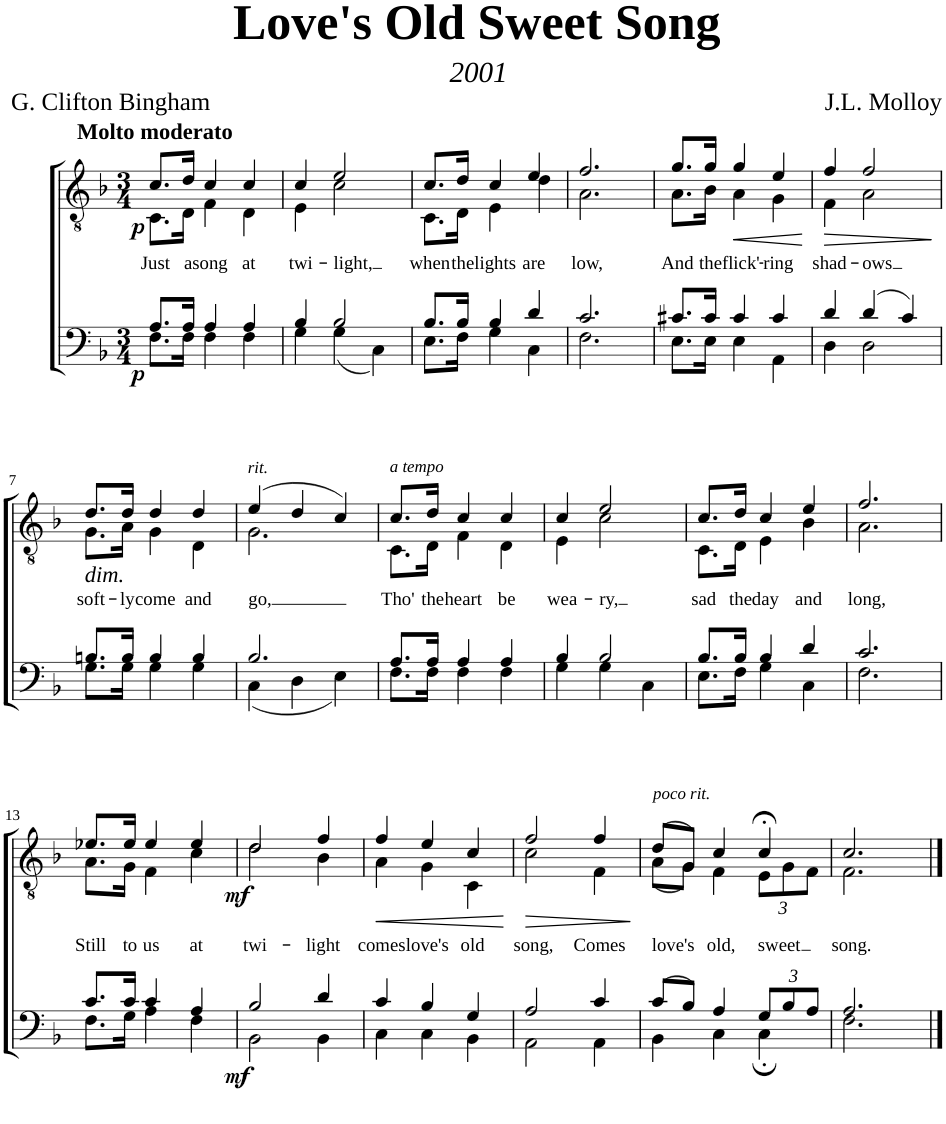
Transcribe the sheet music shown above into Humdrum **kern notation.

**kern	**dynam	**kern	**text	**dynam
*part2	*part2	*part1	*part1	*part1
*staff2	*staff2	*staff1	*staff1	*staff1
*I"Piano	*	*I"Piano	*	*
*I'Pno	*	*I'Pno	*	*
*clefF4	*	*clefGv2	*	*
*k[b-]	*	*k[b-]	*	*
*M3/4	*	*M3/4	*	*
=1	=1	=1	=1	=1
*^	*	*	*	*
!	!	!	!LO:TX:a:B:t=Molto moderato	!	!
!	!	!LO:DY:b	!	!LO:LY:b	!LO:DY:b
*	*	*	*^	*	*
8.A/L	8.F\L	p	8.c/L	8.C\L	Just	p
!	!	!	!	!	!LO:LY:b	!
16A/Jk	16F\Jk	.	16d/Jk	16D\Jk	a	.
!	!	!	!	!	!LO:LY:b	!
4A/	4F\	.	4c/	4F\	song	.
!	!	!	!	!	!LO:LY:b	!
4A/	4F\	.	4c/	4D\	at	.
=2	=2	=2	=2	=2	=2	=2
!	!	!	!	!	!LO:LY:b	!
4B-/	4G\	.	4c/	4E\	twi-	.
!	!	!	!	!	!LO:LY:b	!
2B-/	(4G\	.	2e/	2c\	-light,	.
.	4C\)	.	.	.	.	.
=3	=3	=3	=3	=3	=3	=3
!	!	!	!	!	!LO:LY:b	!
8.B-/L	8.E\L	.	8.c/L	8.C\L	when	.
!	!	!	!	!	!LO:LY:b	!
16B-/Jk	16F\Jk	.	16d/Jk	16D\Jk	the	.
!	!	!	!	!	!LO:LY:b	!
4B-/	4G\	.	4c/	4E\	lights	.
!	!	!	!	!	!LO:LY:b	!
4d/	4C\	.	4e/	4d\	are	.
=4	=4	=4	=4	=4	=4	=4
!	!	!	!	!	!LO:LY:b	!
2.c/	2.F\	.	2.f/	2.A\	low,	.
=5	=5	=5	=5	=5	=5	=5
!	!	!	!	!	!LO:LY:b	!
8.c#X/L	8.E\L	.	8.g/L	8.A\L	And	.
!	!	!	!	!	!LO:LY:b	!
16c#/Jk	16E\Jk	.	16g/Jk	16B-\Jk	the	.
!	!	!	!	!	!LO:LY:b	!LO:HP:b
4c#/	4E\	.	4g/	4A\	flick'-	<
!	!	!	!	!	!LO:LY:b	!
4c#/	4AA\	.	4e/	4G\	-ring	.
*v	*v	*	*	*	*	*
*	*	*v	*v	*	*
.	.	.	.	[
=6	=6	=6	=6	=6
*^	*	*	*	*
!	!	!	!	!LO:LY:b	!LO:HP:b
*	*	*	*^	*	*
4d/	4D\	.	4f/	4F\	shad-	>
!	!	!	!	!	!LO:LY:b	!
(4d/	2D\	.	2f/	2A\	-ows	.
4c/)	.	.	.	.	.	.
*v	*v	*	*	*	*	*
*	*	*v	*v	*	*
.	.	.	.	]
!!LO:LB:g=z
=7	=7	=7	=7	=7
*^	*	*	*	*
!	!	!	!LO:TX:b:i:t=dim.	!	!
!	!	!	!	!LO:LY:b	!
*	*	*	*^	*	*
8.Bn/L	8.G\L	.	8.d/L	8.G\L	soft-	.
!	!	!	!	!	!LO:LY:b	!
16B/Jk	16G\Jk	.	16d/Jk	16A\Jk	-ly	.
!	!	!	!	!	!LO:LY:b	!
4B/	4G\	.	4d/	4G\	come	.
!	!	!	!	!	!LO:LY:b	!
4B/	4G\	.	4d/	4D\	and	.
=8	=8	=8	=8	=8	=8	=8
!	!	!	!LO:TX:a:i:t=rit.	!	!	!
!	!	!	!	!	!LO:LY:b	!
2.B-/	(4C\	.	(4e/	2.G\	go,	.
.	4D\	.	4d/	.	.	.
.	4E\)	.	4c/)	.	.	.
=9	=9	=9	=9	=9	=9	=9
!	!	!	!LO:TX:a:i:t=a tempo	!	!	!
!	!	!	!	!	!LO:LY:b	!
8.A/L	8.F\L	.	8.c/L	8.C\L	Tho'	.
!	!	!	!	!	!LO:LY:b	!
16A/Jk	16F\Jk	.	16d/Jk	16D\Jk	the	.
!	!	!	!	!	!LO:LY:b	!
4A/	4F\	.	4c/	4F\	heart	.
!	!	!	!	!	!LO:LY:b	!
4A/	4F\	.	4c/	4D\	be	.
=10	=10	=10	=10	=10	=10	=10
!	!	!	!	!	!LO:LY:b	!
4B-/	4G\	.	4c/	4E\	wea-	.
!	!	!	!	!	!LO:LY:b	!
2B-/	4G\	.	2e/	2c\	-ry,	.
.	4C\	.	.	.	.	.
=11	=11	=11	=11	=11	=11	=11
!	!	!	!	!	!LO:LY:b	!
8.B-/L	8.E\L	.	8.c/L	8.C\L	sad	.
!	!	!	!	!	!LO:LY:b	!
16B-/Jk	16F\Jk	.	16d/Jk	16D\Jk	the	.
!	!	!	!	!	!LO:LY:b	!
4B-/	4G\	.	4c/	4E\	day	.
!	!	!	!	!	!LO:LY:b	!
4d/	4C\	.	4e/	4B-\	and	.
=12	=12	=12	=12	=12	=12	=12
!	!	!	!	!	!LO:LY:b	!
2.c/	2.F\	.	2.f/	2.A\	long,	.
!!LO:LB:g=z	!!
=13	=13	=13	=13	=13	=13	=13
!	!	!	!	!	!LO:LY:b	!
8.c/L	8.F\L	.	8.e-X/L	8.A\L	Still	.
!	!	!	!	!	!LO:LY:b	!
16c/Jk	16G\Jk	.	16e-/Jk	16G\Jk	to	.
!	!	!	!	!	!LO:LY:b	!
4c/	4A\	.	4e-/	4F\	us	.
!	!	!	!	!	!LO:LY:b	!
4A/	4F\	.	4e-/	4c\	at	.
=14	=14	=14	=14	=14	=14	=14
!	!	!LO:DY:b	!	!	!LO:LY:b	!LO:DY:b
2B-/	2BB-\	mf	2d/	2d\	twi-	mf
!	!	!	!	!	!LO:LY:b	!
4d/	4BB-\	.	4f/	4B-\	-light	.
=15	=15	=15	=15	=15	=15	=15
!	!	!	!	!	!LO:LY:b	!LO:HP:b
4c/	4C\	.	4f/	4A\	comes	<
!	!	!	!	!	!LO:LY:b	!
4B-/	4C\	.	4e/	4G\	love's	.
!	!	!	!	!	!LO:LY:b	!
4G/	4BB-\	.	4c/	4C\	old	.
*v	*v	*	*	*	*	*
*	*	*v	*v	*	*
.	.	.	.	[
=16	=16	=16	=16	=16
*^	*	*	*	*
!	!	!	!	!LO:LY:b	!LO:HP:b
*	*	*	*^	*	*
2A/	2AA\	.	2f/	2c\	song,	>
!	!	!	!	!	!LO:LY:b	!
4c/	4AA\	.	4f/	4F\	Comes	.
*v	*v	*	*	*	*	*
*	*	*v	*v	*	*
.	.	.	.	]
=17	=17	=17	=17	=17
*^	*	*	*	*
!	!	!	!LO:TX:a:i:t=poco rit.	!	!
!	!	!	!	!LO:LY:b	!
*	*	*	*^	*	*
(8c/L	4BB-\	.	(8d/L	(8A\L	love's	.
8B-/J)	.	.	8G/J)	8G\J)	.	.
!	!	!	!	!	!LO:LY:b	!
4A/	4C\	.	4c/	4F\	old,	.
*Xbrackettup	*	*	*	*	*	*
!	!	!	!	!	!LO:LY:b	!
*	*	*	*	*Xbrackettup	*	*
12G/L	4C;\	.	4c;</	12E\L	sweet	.
12B-/	.	.	.	12G\	.	.
12A/J	.	.	.	12F\J	.	.
=18	=18	=18	=18	=18	=18	=18
!	!	!	!	!	!LO:LY:b	!
2.A/	2.F\	.	2.c/	2.F\	song.	.
*v	*v	*	*	*	*	*
*	*	*v	*v	*	*
==	==	==	==	==
*-	*-	*-	*-	*-
